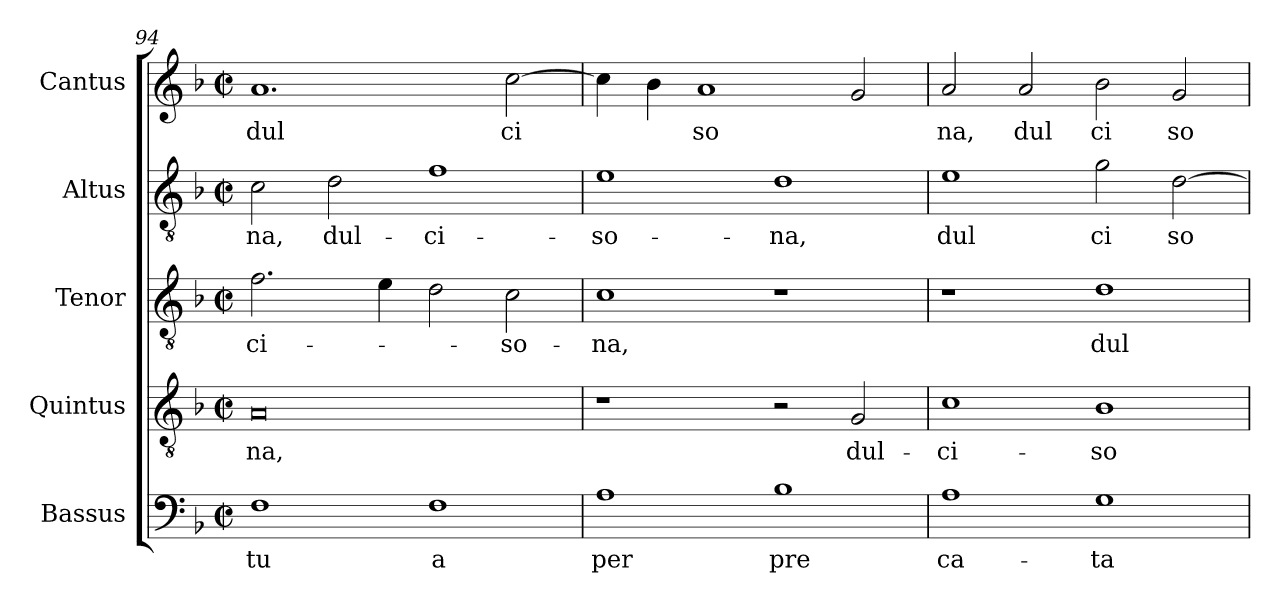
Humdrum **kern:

**kern	**text	**kern	**text	**kern	**text	**kern	**text	**kern	**text
*part5	*part5	*part4	*part4	*part3	*part3	*part2	*part2	*part1	*part1
*staff5	*staff5	*staff4	*staff4	*staff3	*staff3	*staff2	*staff2	*staff1	*staff1
*I"Bassus	*	*I"Quintus	*	*I"Tenor	*	*I"Altus	*	*I"Cantus	*
*clefF4	*	*clefGv2	*	*clefGv2	*	*clefGv2	*	*clefG2	*
*k[b-]	*	*k[b-]	*	*k[b-]	*	*k[b-]	*	*k[b-]	*
*F:	*	*F:	*	*F:	*	*F:	*	*F:	*
*M2/2	*	*M2/2	*	*M2/2	*	*M2/2	*	*M2/2	*
*met(c|)	*	*met(c|)	*	*met(c|)	*	*met(c|)	*	*met(c|)	*
=94	=94	=94	=94	=94	=94	=94	=94	=94	=94
!	!LO:LY:b:cj	!	!LO:LY:b:cj	!	!LO:LY:b:cj	!	!LO:LY:b:cj	!	!LO:LY:b:cj
1F	tu	0A	-na,	2.f\	-ci-	2c\	-na,	1.a	dul
!	!	!	!	!	!	!	!LO:LY:b:cj	!	!
.	.	.	.	.	.	2d\	dul-	.	.
.	.	.	.	4e\	.	.	.	.	.
!	!LO:LY:b:cj	!	!	!	!	!	!LO:LY:b:cj	!	!
1F	a	.	.	2d\	.	1f	-ci-	.	.
!	!	!	!	!	!LO:LY:b:cj	!	!	!	!LO:LY:b:cj
.	.	.	.	2c\	-so-	.	.	[>2cc\	ci
=95	=95	=95	=95	=95	=95	=95	=95	=95	=95
!	!LO:LY:b:cj	!	!	!	!LO:LY:b:cj	!	!LO:LY:b:cj	!	!
1A	per	1r	.	1c	-na,	1e	-so-	4cc\]	.
.	.	.	.	.	.	.	.	4b-\	.
!	!	!	!	!	!	!	!	!	!LO:LY:b:cj
.	.	.	.	.	.	.	.	1a	so
!	!LO:LY:b:cj	!	!	!	!	!	!LO:LY:b:cj	!	!
1B-	pre	2r	.	1r	.	1d	-na,	.	.
!	!	!	!LO:LY:b:cj	!	!	!	!	!	!
.	.	2G/	dul-	.	.	.	.	2g/	.
!!LO:PB:g=z
=96	=96	=96	=96	=96	=96	=96	=96	=96	=96
!	!LO:LY:b:cj	!	!LO:LY:b:cj	!	!	!	!LO:LY:b:cj	!	!LO:LY:b:cj
1A	ca-	1c	-ci-	1r	.	1e	dul	2a/	na,
!	!	!	!	!	!	!	!	!	!LO:LY:b:cj
.	.	.	.	.	.	.	.	2a/	dul
!	!LO:LY:b:cj	!	!LO:LY:b:cj	!	!LO:LY:b:cj	!	!LO:LY:b:cj	!	!LO:LY:b:cj
1G	-ta	1B-	-so-	1d	dul	2g\	ci	2b-\	ci
!	!	!	!	!	!	!	!LO:LY:b:cj	!	!LO:LY:b:cj
.	.	.	.	.	.	[>2d\	so	2g/	so
=	=	=	=	=	=	=	=	=	=
*-	*-	*-	*-	*-	*-	*-	*-	*-	*-
